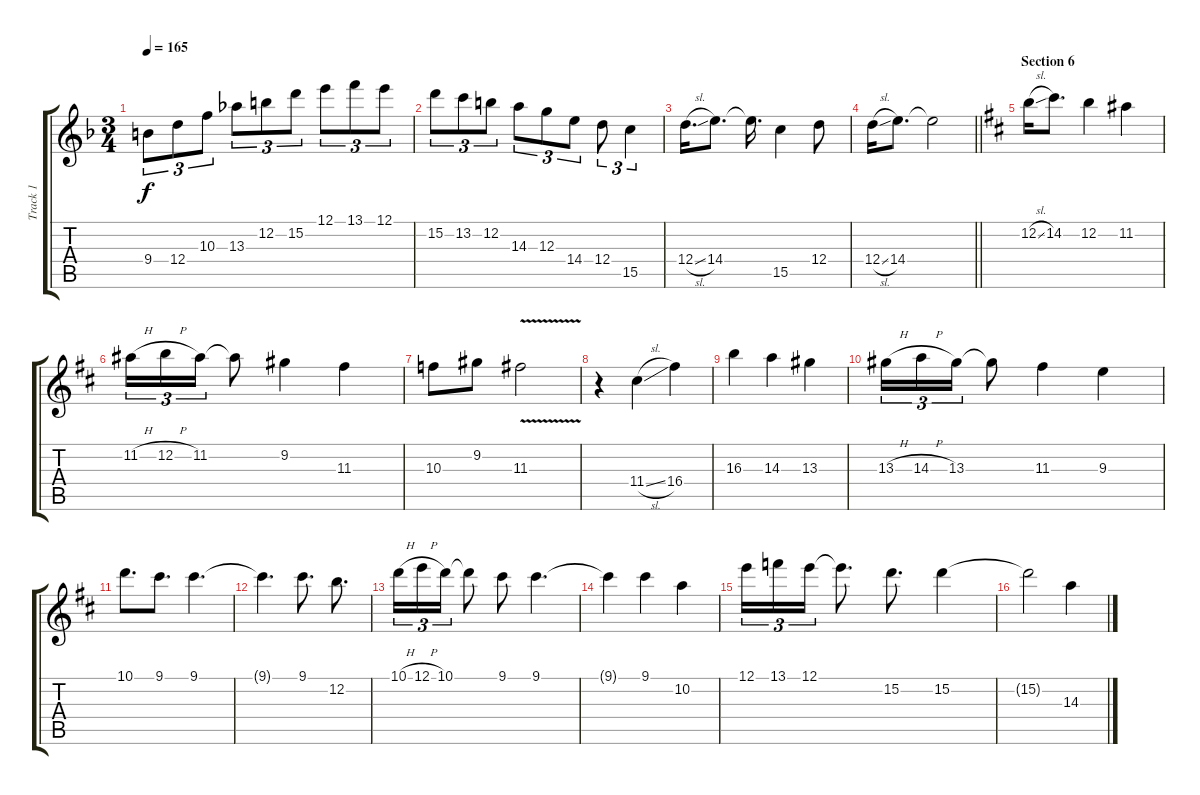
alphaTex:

\track ("Track 1" "Track 1") {instrument electricguitarjazz}
\staff {score tabs}
\tuning (E4 B3 G3 D3 A2 E2) {hide}
\ts (3 4)
\tempo 165
\clef g2
\ks f
9.4.8{tu (3 2) dy f} 12.4.8{tu (3 2)} 10.3.8{tu (3 2)} 13.3.8{tu (3 2)} 12.2.8{tu (3 2)} 15.2.8{tu (3 2)} 12.1.8{tu (3 2)} 13.1.8{tu (3 2)} 12.1.8{tu (3 2)} |
15.2.8{tu (3 2)} 13.2.8{tu (3 2)} 12.2.8{tu (3 2)} 14.3.8{tu (3 2)} 12.3.8{tu (3 2)} 14.4.8{tu (3 2)} 12.4.8{tu (3 2)} 15.5.4{tu (3 2)} |
12.4{sl}.16{d} 14.4.8{d} 14.4{t}.16{d} 15.5.4 12.4.8 |
\barLineRight lightlight
12.4{sl}.16 14.4.8{d} 14.4{t}.2 |
\section ("" "Section 6")
\ks d
12.2{sl}.16 14.2.8{d} 12.2.4 11.2.4 |
11.2{h}.16{tu (3 2)} 12.2{h}.16{tu (3 2)} 11.2.16{tu (3 2)} 11.2{t}.8 9.2.4 11.3.4 |
10.3.8 9.2.8 11.3{v}.2 |
r.4 11.4{sl}.4 16.4.4 |
16.3.4 14.3.4 13.3.4 |
13.3{h}.16{tu (3 2)} 14.3{h}.16{tu (3 2)} 13.3.16{tu (3 2)} 13.3{t}.8 11.3.4 9.3.4 |
10.1.8{d} 9.1.8{d} 9.1.4{d} |
9.1{t}.4{d} 9.1.8{d} 12.2.8{d} |
10.1{h}.16{tu (3 2)} 12.1{h}.16{tu (3 2)} 10.1.16{tu (3 2)} 10.1{t}.8 9.1.8 9.1.4{d} |
9.1{t}.4 9.1.4 10.2.4 |
12.1.16{tu (3 2)} 13.1.16{tu (3 2)} 12.1.16{tu (3 2)} 12.1{t}.8{d} 15.2.8{d} 15.2.4 |
15.2{t}.2 14.3.4
